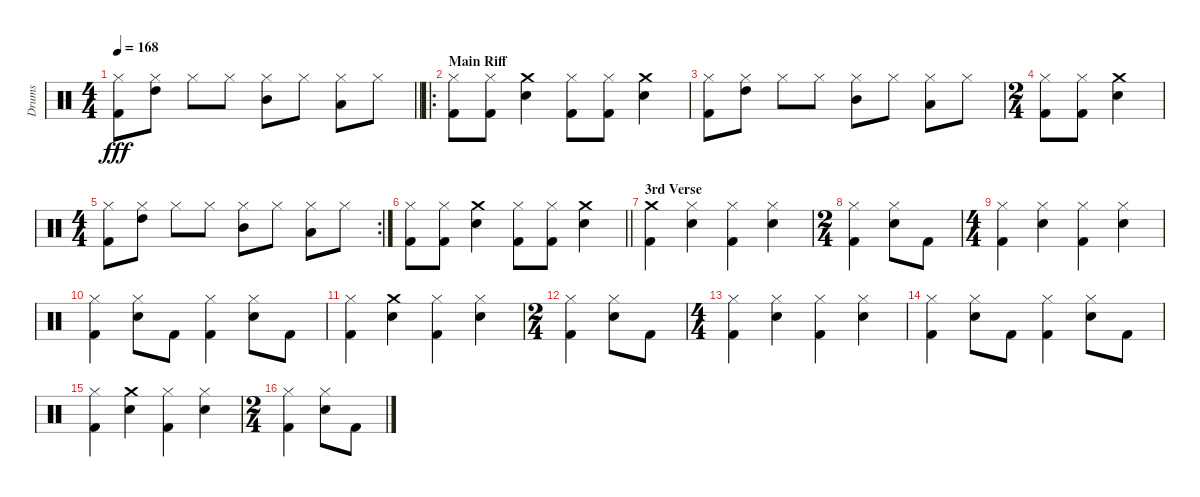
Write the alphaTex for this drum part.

\track ("Drums" "Drums") {instrument percussion}
\staff {score}
\articulation defaults
\ts (4 4)
\tempo 168
\clef neutral
\barLineRight lightlight
\ks c
("Hi-Hat (closed)" "Kick (hit) 2").8{dy fff} ("High Tom (hit)" "Hi-Hat (closed)").8{balance 16} "Hi-Hat (closed)".8{balance 8} "Hi-Hat (closed)".8 ("Mid Tom (hit)" "Hi-Hat (closed)").8 "Hi-Hat (closed)".8 ("Hi-Hat (closed)" "Low Tom (hit)").8{balance 0} "Hi-Hat (closed)".8{balance 8} |
\ro
\section ("" "Main Riff")
("Hi-Hat (closed)" "Kick (hit) 2").8 ("Hi-Hat (closed)" "Kick (hit) 2").8 ("Snare (hit) 2" "Crash medium (hit)").4 ("Kick (hit) 2" "Hi-Hat (closed)").8 ("Kick (hit) 2" "Hi-Hat (closed)").8 ("Crash medium (hit)" "Snare (hit) 2").4 |
("Hi-Hat (closed)" "Kick (hit) 2").8 ("High Tom (hit)" "Hi-Hat (closed)").8{balance 16} "Hi-Hat (closed)".8{balance 8} "Hi-Hat (closed)".8 ("Mid Tom (hit)" "Hi-Hat (closed)").8 "Hi-Hat (closed)".8 ("Low Tom (hit)" "Hi-Hat (closed)").8{balance 0} "Hi-Hat (closed)".8{balance 8} |
\ts (2 4)
("Kick (hit) 2" "Hi-Hat (closed)").8 ("Kick (hit) 2" "Hi-Hat (closed)").8 ("Snare (hit) 2" "Crash medium (hit)").4 |
\rc 2
\ts (4 4)
("Hi-Hat (closed)" "Kick (hit) 2").8 ("High Tom (hit)" "Hi-Hat (closed)").8{balance 16} "Hi-Hat (closed)".8{balance 8} "Hi-Hat (closed)".8 ("Mid Tom (hit)" "Hi-Hat (closed)").8 "Hi-Hat (closed)".8 ("Hi-Hat (closed)" "Low Tom (hit)").8{balance 0} "Hi-Hat (closed)".8{balance 8} |
\barLineRight lightlight
("Hi-Hat (closed)" "Kick (hit) 2").8 ("Hi-Hat (closed)" "Kick (hit) 2").8 ("Snare (hit) 2" "Crash medium (hit)").4 ("Kick (hit) 2" "Hi-Hat (closed)").8 ("Kick (hit) 2" "Hi-Hat (closed)").8 ("Crash medium (hit)" "Snare (hit) 2").4 |
\section ("" "3rd Verse")
("Kick (hit) 2" "Crash medium (hit)").4 ("Hi-Hat (closed)" "Snare (hit) 2").4 ("Hi-Hat (closed)" "Kick (hit) 2").4 ("Snare (hit) 2" "Hi-Hat (closed)").4 |
\ts (2 4)
("Hi-Hat (closed)" "Kick (hit) 2").4 ("Snare (hit) 2" "Hi-Hat (closed)").8 "Kick (hit) 2".8 |
\ts (4 4)
("Kick (hit) 2" "Hi-Hat (closed)").4 ("Snare (hit) 2" "Hi-Hat (closed)").4 ("Kick (hit) 2" "Hi-Hat (closed)").4 ("Snare (hit) 2" "Hi-Hat (closed)").4 |
("Hi-Hat (closed)" "Kick (hit) 2").4 ("Snare (hit) 2" "Hi-Hat (closed)").8 "Kick (hit) 2".8 ("Kick (hit) 2" "Hi-Hat (closed)").4 ("Hi-Hat (closed)" "Snare (hit) 2").8 "Kick (hit) 2".8 |
("Hi-Hat (closed)" "Kick (hit) 2").4 ("Crash medium (hit)" "Snare (hit) 2").4 ("Hi-Hat (closed)" "Kick (hit) 2").4 ("Snare (hit) 2" "Hi-Hat (closed)").4 |
\ts (2 4)
("Hi-Hat (closed)" "Kick (hit) 2").4 ("Snare (hit) 2" "Hi-Hat (closed)").8 "Kick (hit) 2".8 |
\ts (4 4)
("Kick (hit) 2" "Hi-Hat (closed)").4 ("Snare (hit) 2" "Hi-Hat (closed)").4 ("Kick (hit) 2" "Hi-Hat (closed)").4 ("Snare (hit) 2" "Hi-Hat (closed)").4 |
("Hi-Hat (closed)" "Kick (hit) 2").4 ("Snare (hit) 2" "Hi-Hat (closed)").8 "Kick (hit) 2".8 ("Kick (hit) 2" "Hi-Hat (closed)").4 ("Hi-Hat (closed)" "Snare (hit) 2").8 "Kick (hit) 2".8 |
("Hi-Hat (closed)" "Kick (hit) 2").4 ("Crash medium (hit)" "Snare (hit) 2").4 ("Hi-Hat (closed)" "Kick (hit) 2").4 ("Snare (hit) 2" "Hi-Hat (closed)").4 |
\ts (2 4)
("Hi-Hat (closed)" "Kick (hit) 2").4 ("Snare (hit) 2" "Hi-Hat (closed)").8 "Kick (hit) 2".8
